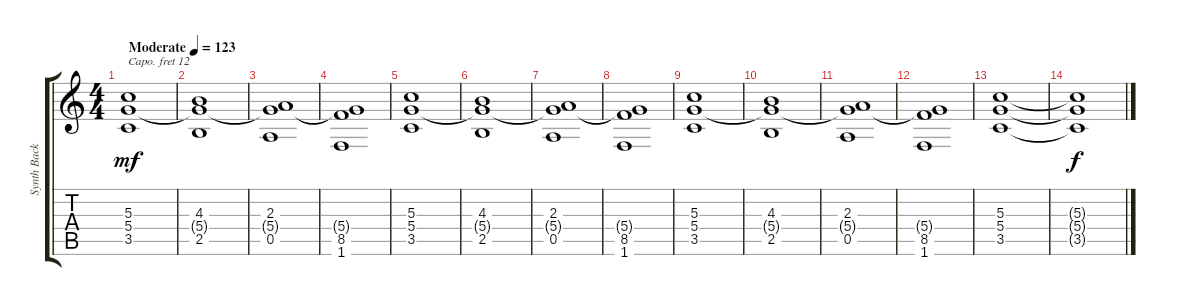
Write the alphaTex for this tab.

\track ("Synth Background" "Synth Back") {instrument synthstrings2}
\staff {score tabs}
\capo 12
\tuning (E4 B3 G3 D3 A2 E2) {hide}
\ts (4 4)
\tempo (123 "Moderate")
\clef g2
\ks c
(5.3 5.4 3.5).1{dy mf instrument synthstrings2} |
(4.3 5.4{t} 2.5).1 |
(2.3 5.4{t} 0.5).1 |
(5.4{t} 8.5 1.6).1 |
(5.3 5.4 3.5).1 |
(4.3 5.4{t} 2.5).1 |
(2.3 5.4{t} 0.5).1 |
(5.4{t} 8.5 1.6).1 |
(5.3 5.4 3.5).1 |
(4.3 5.4{t} 2.5).1 |
(2.3 5.4{t} 0.5).1 |
(5.4{t} 8.5 1.6).1 |
(5.3 5.4 3.5).1{volume 0} |
(5.3{t} 5.4{t} 3.5{t}).1{dy f}
